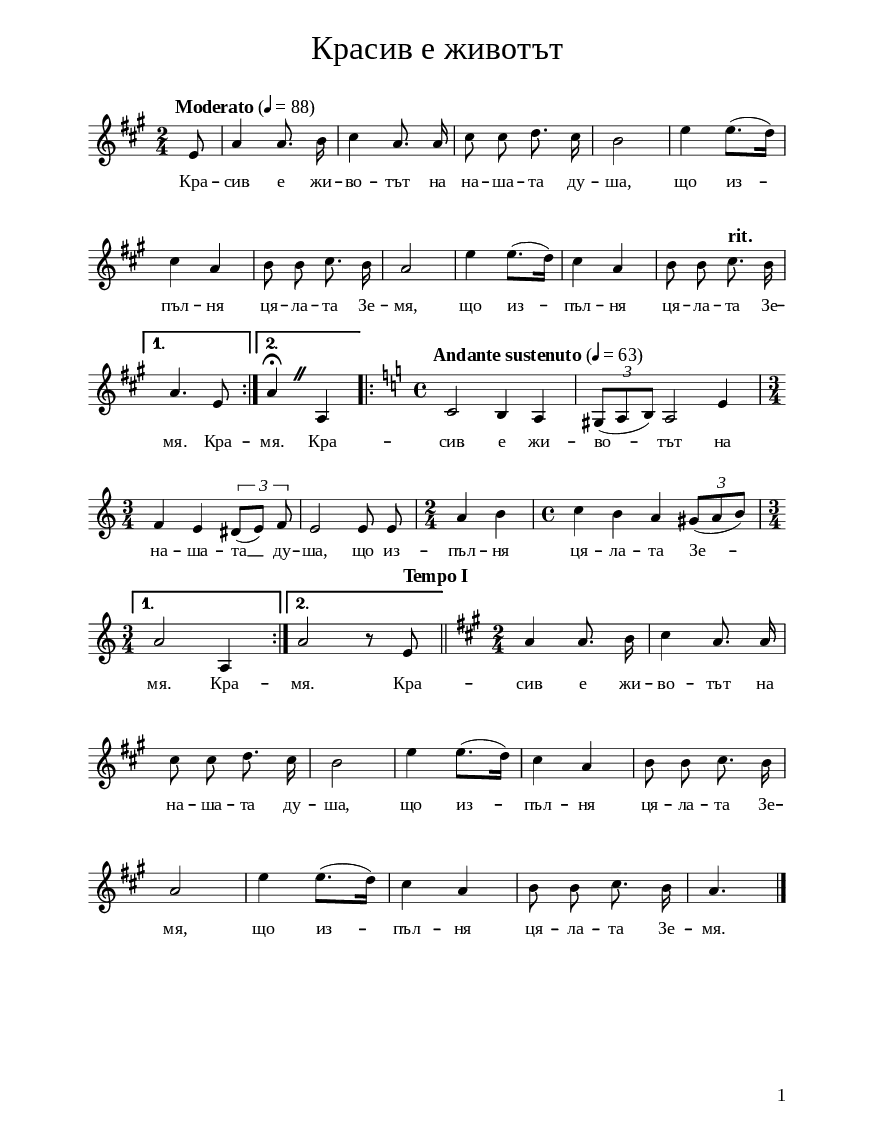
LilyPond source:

\version "2.24.2"

% include paper part and global functions
\include "include/globals.ily"

\bookpart {
  \label #'ref103
  \tocItem \markup "Красив е животът"
  \include "include/bookpart-paper.ily"
  \score {
    \include "include/score-layout.ily"


    \new Voice \absolute{
      \clef treble
      \key a \major
      \time 2/4
      \tempoFunc "Moderato" 4 "88"
      \autoBeamOff
      \partial 8
      \repeat volta 2 {
        e'8 | a'4 a'8. b'16 | cis''4 a'8. a'16 | cis''8 cis''8 d''8. cis''16 | b'2 | e''4 e''8. ( [ d''16 ] ) \break |

        cis''4 a' | b'8 b' cis''8. b'16 | a'2 | e''4 e''8. ( [ d''16 ] ) | cis''4 a' |  b'8 b' \tempo "rit." cis''8. b'16 | \break
      }
      \alternative {
        {  a'4. e'8 | }
        {  a'4 \fermata \caesura a4 \tempoFunc "Andante sustenuto" 4 "63" }
      }

      \key a \minor \time 4/4 \repeat volta 2 {
        c'2 b4 a |  \tuplet 3/2 { gis8 [ ( a b ) ] } a2 e'4 | \break

        \time 3/4 f'4 e' \tuplet 3/2 { dis'8 [ ( e' )  ] f' } | e'2 e'8 e'8 | \time 2/4 a'4 b'4 | \time 4/4 c''4 b' a' \tuplet 3/2 { gis'8 [ ( a' b' ) ] } | \break
        \time 3/4
      }


      \alternative {
        {  a'2 a4 | }
        {
          a'2 r8  \tempo "Tempo I"
          e'8 \bar "||"
        }
      }

      \time 2/4 \key a \major a'4 a'8. b'16 | cis''4 a'8. a'16 | \break

      cis''8 cis''8 d''8. cis''16 | b'2 |e''4  e''8. [ ( d''16 ) ] | cis''4 a'4 | b'8 b' cis''8. b'16 | \break

      a'2 | e''4 e''8. [ ( d''16 ) ]  | cis''4 a' | b'8 b' cis''8. b'16 | a'4. \bar "|."

    }

    \addlyrics {
      Кра -- сив е жи -- во -- тът на на -- ша -- та ду -- ша,

      що из -- пъл -- ня ця -- ла -- та Зе -- мя,

      що из -- пъл -- ня ця -- ла -- та Зе -- мя. Кра -- мя.

      Кра -- сив е жи -- во -- тът на на -- ша -- та __ ду -- ша,

      що из -- пъл -- ня ця -- ла -- та Зе -- мя. Кра -- мя.

      Кра -- сив е жи -- во -- тът на на -- ша -- та ду -- ша,

      що из -- пъл -- ня ця -- ла -- та Зе -- мя,

      що из -- пъл -- ня ця -- ла -- та Зе -- мя.
    }

    \header {
      title = \titleFunc "Красив е животът" "Krasiv e životăt"
    }

    \midi{}

  } % score
} % bookpart
